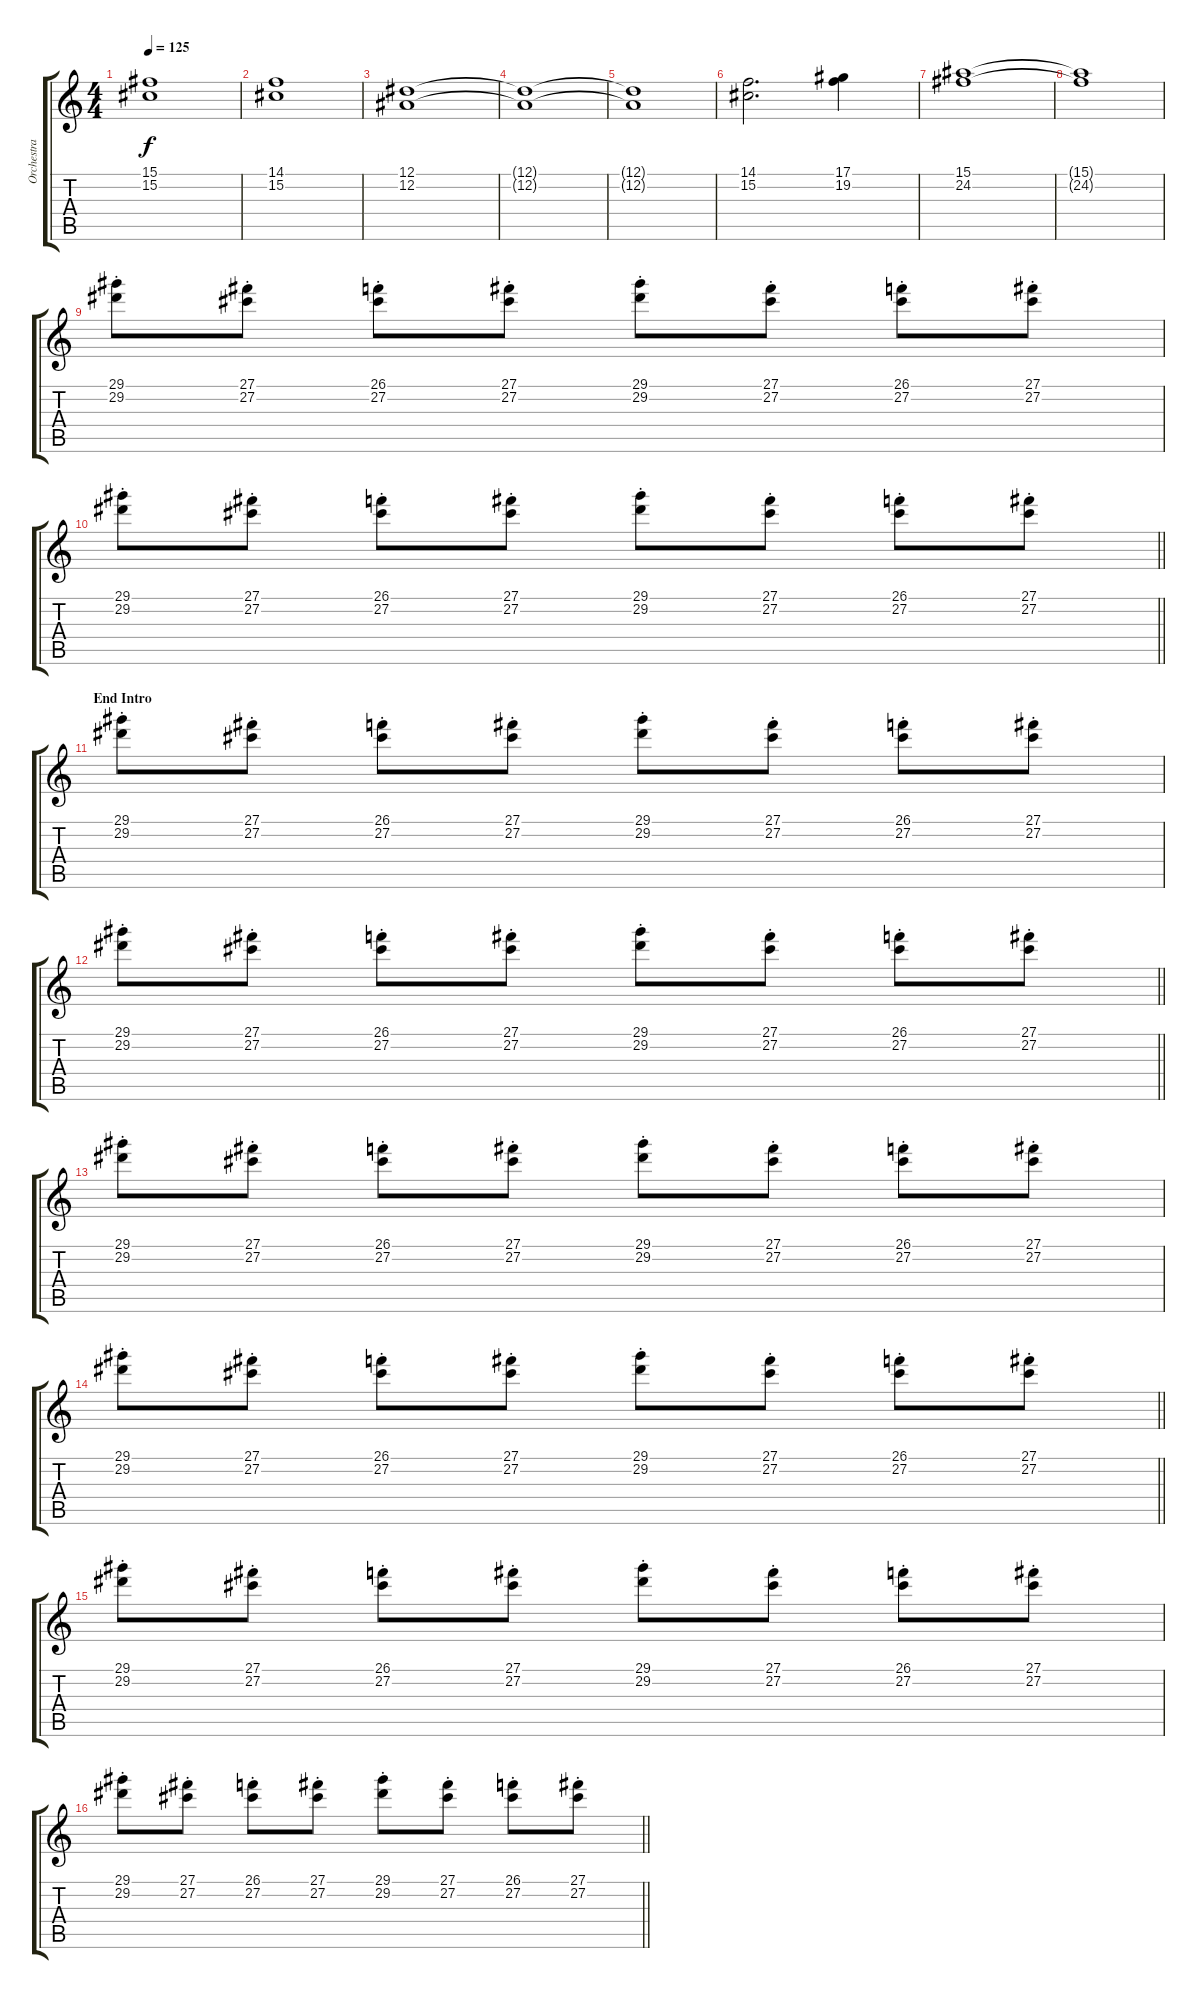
\track ("Orchestra" "Orchestra") {instrument stringensemble1}
\staff {score tabs}
\tuning (Eb4 Bb3 Gb3 Db3 Ab2 Eb2) {hide}
\ts (4 4)
\tempo 125
\clef g2
\ks c
(15.1 15.2).1{dy f} |
(14.1 15.2).1 |
(12.1 12.2).1 |
(12.1{t} 12.2{t}).1 |
(12.1{t} 12.2{t}).1 |
(14.1 15.2).2{d} (17.1 19.2).4 |
(15.1 24.2).1 |
(15.1{t} 24.2{t}).1 |
(29.1{st} 29.2{st}).8 (27.1{st} 27.2{st}).8 (26.1{st} 27.2{st}).8 (27.1{st} 27.2{st}).8 (29.1{st} 29.2).8 (27.1{st} 27.2{st}).8 (26.1{st} 27.2{st}).8 (27.1{st} 27.2{st}).8 |
\barLineRight lightlight
(29.1{st} 29.2{st}).8 (27.1{st} 27.2{st}).8 (26.1{st} 27.2{st}).8 (27.1{st} 27.2{st}).8 (29.1{st} 29.2{st}).8 (27.1{st} 27.2{st}).8 (26.1{st} 27.2{st}).8 (27.1{st} 27.2{st}).8 |
\section ("" "End Intro")
(29.1{st} 29.2{st}).8 (27.1{st} 27.2{st}).8 (26.1{st} 27.2{st}).8 (27.1{st} 27.2{st}).8 (29.1{st} 29.2).8 (27.1{st} 27.2{st}).8 (26.1{st} 27.2{st}).8 (27.1{st} 27.2{st}).8 |
\barLineRight lightlight
(29.1{st} 29.2{st}).8 (27.1{st} 27.2{st}).8 (26.1{st} 27.2{st}).8 (27.1{st} 27.2{st}).8 (29.1{st} 29.2{st}).8 (27.1{st} 27.2{st}).8 (26.1{st} 27.2{st}).8 (27.1{st} 27.2{st}).8 |
(29.1{st} 29.2{st}).8 (27.1{st} 27.2{st}).8 (26.1{st} 27.2{st}).8 (27.1{st} 27.2{st}).8 (29.1{st} 29.2).8 (27.1{st} 27.2{st}).8 (26.1{st} 27.2{st}).8 (27.1{st} 27.2{st}).8 |
\barLineRight lightlight
(29.1{st} 29.2{st}).8 (27.1{st} 27.2{st}).8 (26.1{st} 27.2{st}).8 (27.1{st} 27.2{st}).8 (29.1{st} 29.2{st}).8 (27.1{st} 27.2{st}).8 (26.1{st} 27.2{st}).8 (27.1{st} 27.2{st}).8 |
(29.1{st} 29.2{st}).8 (27.1{st} 27.2{st}).8 (26.1{st} 27.2{st}).8 (27.1{st} 27.2{st}).8 (29.1{st} 29.2).8 (27.1{st} 27.2{st}).8 (26.1{st} 27.2{st}).8 (27.1{st} 27.2{st}).8 |
\barLineRight lightlight
(29.1{st} 29.2{st}).8 (27.1{st} 27.2{st}).8 (26.1{st} 27.2{st}).8 (27.1{st} 27.2{st}).8 (29.1{st} 29.2{st}).8 (27.1{st} 27.2{st}).8 (26.1{st} 27.2{st}).8 (27.1{st} 27.2{st}).8
